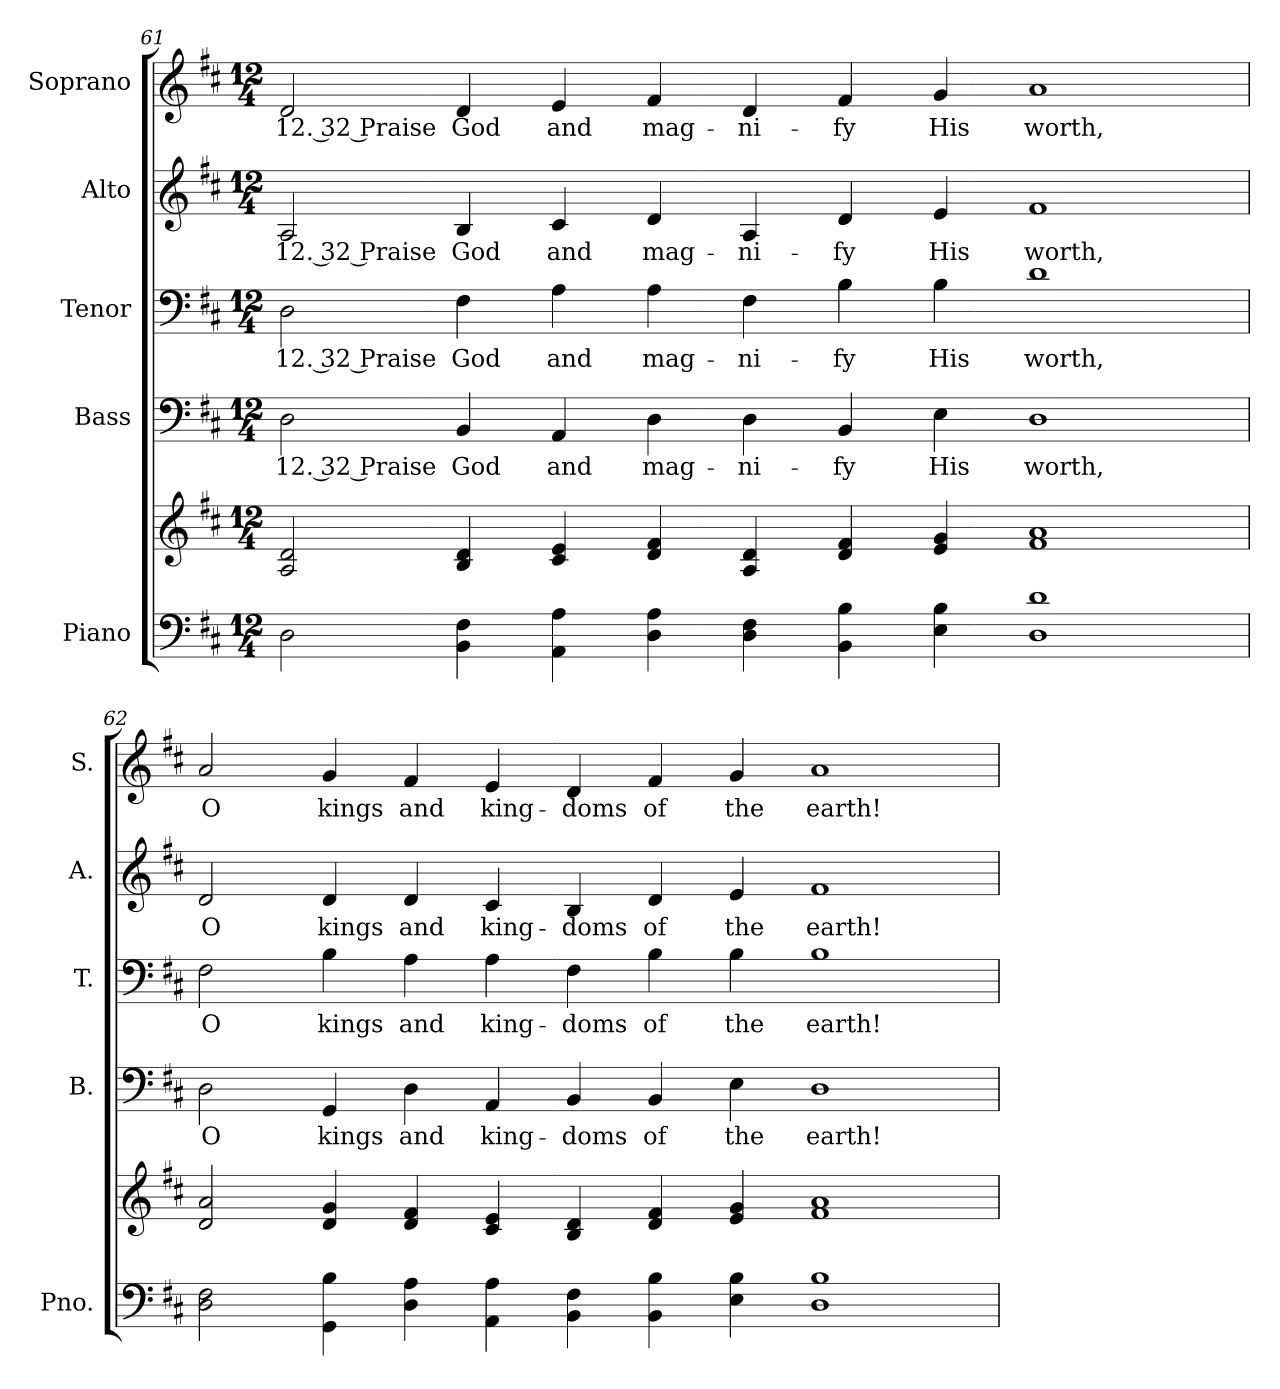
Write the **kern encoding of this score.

**kern	**kern	**kern	**text	**kern	**text	**kern	**text	**kern	**text
*part5	*part5	*part4	*part4	*part3	*part3	*part2	*part2	*part1	*part1
*staff6	*staff5	*staff4	*staff4	*staff3	*staff3	*staff2	*staff2	*staff1	*staff1
*I"Piano	*	*I"Bass	*	*I"Tenor	*	*I"Alto	*	*I"Soprano	*
*I'Pno.	*	*I'B.	*	*I'T.	*	*I'A.	*	*I'S.	*
!!LO:PB:g=z
*clefF4	*clefG2	*clefF4	*	*clefF4	*	*clefG2	*	*clefG2	*
*k[f#c#]	*k[f#c#]	*k[f#c#]	*	*k[f#c#]	*	*k[f#c#]	*	*k[f#c#]	*
*D:	*D:	*D:	*	*D:	*	*D:	*	*D:	*
*M12/4	*M12/4	*M12/4	*	*M12/4	*	*M12/4	*	*M12/4	*
=61	=61	=61	=61	=61	=61	=61	=61	=61	=61
!	!	!	!LO:LY:b:color=#000000	!	!	!	!	!	!
!	!	!	!	!	!LO:LY:b:color=#000000	!	!	!	!
!	!	!	!	!	!	!	!LO:LY:b:color=#000000	!	!
!	!	!	!	!	!	!	!	!	!LO:LY:b:color=#000000
2Di\	2Ai/ 2di	2Di\	12. 32 Praise	2Di\	12. 32 Praise	2Ai/	12. 32 Praise	2di/	12. 32 Praise
!	!	!	!LO:LY:b:color=#000000	!	!	!	!	!	!
!	!	!	!	!	!LO:LY:b:color=#000000	!	!	!	!
!	!	!	!	!	!	!	!LO:LY:b:color=#000000	!	!
!	!	!	!	!	!	!	!	!	!LO:LY:b:color=#000000
4BBi\ 4F#i	4Bi/ 4di	4BBi/	God	4F#i\	God	4Bi/	God	4di/	God
!	!	!	!LO:LY:b:color=#000000	!	!	!	!	!	!
!	!	!	!	!	!LO:LY:b:color=#000000	!	!	!	!
!	!	!	!	!	!	!	!LO:LY:b:color=#000000	!	!
!	!	!	!	!	!	!	!	!	!LO:LY:b:color=#000000
4AAi\ 4Ai	4c#i/ 4ei	4AAi/	and	4Ai\	and	4c#i/	and	4ei/	and
!	!	!	!LO:LY:b:color=#000000	!	!	!	!	!	!
!	!	!	!	!	!LO:LY:b:color=#000000	!	!	!	!
!	!	!	!	!	!	!	!LO:LY:b:color=#000000	!	!
!	!	!	!	!	!	!	!	!	!LO:LY:b:color=#000000
4Di\ 4Ai	4di/ 4f#i	4Di\	mag-	4Ai\	mag-	4di/	mag-	4f#i/	mag-
!	!	!	!LO:LY:b:color=#000000	!	!	!	!	!	!
!	!	!	!	!	!LO:LY:b:color=#000000	!	!	!	!
!	!	!	!	!	!	!	!LO:LY:b:color=#000000	!	!
!	!	!	!	!	!	!	!	!	!LO:LY:b:color=#000000
4Di\ 4F#i	4Ai/ 4di	4Di\	-ni-	4F#i\	-ni-	4Ai/	-ni-	4di/	-ni-
!	!	!	!LO:LY:b:color=#000000	!	!	!	!	!	!
!	!	!	!	!	!LO:LY:b:color=#000000	!	!	!	!
!	!	!	!	!	!	!	!LO:LY:b:color=#000000	!	!
!	!	!	!	!	!	!	!	!	!LO:LY:b:color=#000000
4BBi\ 4Bi	4di/ 4f#i	4BBi/	-fy	4Bi\	-fy	4di/	-fy	4f#i/	-fy
!	!	!	!LO:LY:b:color=#000000	!	!	!	!	!	!
!	!	!	!	!	!LO:LY:b:color=#000000	!	!	!	!
!	!	!	!	!	!	!	!LO:LY:b:color=#000000	!	!
!	!	!	!	!	!	!	!	!	!LO:LY:b:color=#000000
4Ei\ 4Bi	4ei/ 4gi	4Ei\	His	4Bi\	His	4ei/	His	4gi/	His
!	!	!	!LO:LY:b:color=#000000	!	!	!	!	!	!
!	!	!	!	!	!LO:LY:b:color=#000000	!	!	!	!
!	!	!	!	!	!	!	!LO:LY:b:color=#000000	!	!
!	!	!	!	!	!	!	!	!	!LO:LY:b:color=#000000
1Di 1di	1f#i 1ai	1Di	worth,	1di	worth,	1f#i	worth,	1ai	worth,
=62	=62	=62	=62	=62	=62	=62	=62	=62	=62
!	!	!	!LO:LY:b:color=#000000	!	!	!	!	!	!
!	!	!	!	!	!LO:LY:b:color=#000000	!	!	!	!
!	!	!	!	!	!	!	!LO:LY:b:color=#000000	!	!
!	!	!	!	!	!	!	!	!	!LO:LY:b:color=#000000
2Di\ 2F#i	2di/ 2ai	2Di\	O	2F#i\	O	2di/	O	2ai/	O
!	!	!	!LO:LY:b:color=#000000	!	!	!	!	!	!
!	!	!	!	!	!LO:LY:b:color=#000000	!	!	!	!
!	!	!	!	!	!	!	!LO:LY:b:color=#000000	!	!
!	!	!	!	!	!	!	!	!	!LO:LY:b:color=#000000
4GGi\ 4Bi	4di/ 4gi	4GGi/	kings	4Bi\	kings	4di/	kings	4gi/	kings
!	!	!	!LO:LY:b:color=#000000	!	!	!	!	!	!
!	!	!	!	!	!LO:LY:b:color=#000000	!	!	!	!
!	!	!	!	!	!	!	!LO:LY:b:color=#000000	!	!
!	!	!	!	!	!	!	!	!	!LO:LY:b:color=#000000
4Di\ 4Ai	4di/ 4f#i	4Di\	and	4Ai\	and	4di/	and	4f#i/	and
!	!	!	!LO:LY:b:color=#000000	!	!	!	!	!	!
!	!	!	!	!	!LO:LY:b:color=#000000	!	!	!	!
!	!	!	!	!	!	!	!LO:LY:b:color=#000000	!	!
!	!	!	!	!	!	!	!	!	!LO:LY:b:color=#000000
4AAi\ 4Ai	4c#i/ 4ei	4AAi/	king-	4Ai\	king-	4c#i/	king-	4ei/	king-
!	!	!	!LO:LY:b:color=#000000	!	!	!	!	!	!
!	!	!	!	!	!LO:LY:b:color=#000000	!	!	!	!
!	!	!	!	!	!	!	!LO:LY:b:color=#000000	!	!
!	!	!	!	!	!	!	!	!	!LO:LY:b:color=#000000
4BBi\ 4F#i	4Bi/ 4di	4BBi/	-doms	4F#i\	-doms	4Bi/	-doms	4di/	-doms
!	!	!	!LO:LY:b:color=#000000	!	!	!	!	!	!
!	!	!	!	!	!LO:LY:b:color=#000000	!	!	!	!
!	!	!	!	!	!	!	!LO:LY:b:color=#000000	!	!
!	!	!	!	!	!	!	!	!	!LO:LY:b:color=#000000
4BBi\ 4Bi	4di/ 4f#i	4BBi/	of	4Bi\	of	4di/	of	4f#i/	of
!	!	!	!LO:LY:b:color=#000000	!	!	!	!	!	!
!	!	!	!	!	!LO:LY:b:color=#000000	!	!	!	!
!	!	!	!	!	!	!	!LO:LY:b:color=#000000	!	!
!	!	!	!	!	!	!	!	!	!LO:LY:b:color=#000000
4Ei\ 4Bi	4ei/ 4gi	4Ei\	the	4Bi\	the	4ei/	the	4gi/	the
!	!	!	!LO:LY:b:color=#000000	!	!	!	!	!	!
!	!	!	!	!	!LO:LY:b:color=#000000	!	!	!	!
!	!	!	!	!	!	!	!LO:LY:b:color=#000000	!	!
!	!	!	!	!	!	!	!	!	!LO:LY:b:color=#000000
1Di 1Bi	1f#i 1ai	1Di	earth!	1Bi	earth!	1f#i	earth!	1ai	earth!
=	=	=	=	=	=	=	=	=	=
*-	*-	*-	*-	*-	*-	*-	*-	*-	*-
